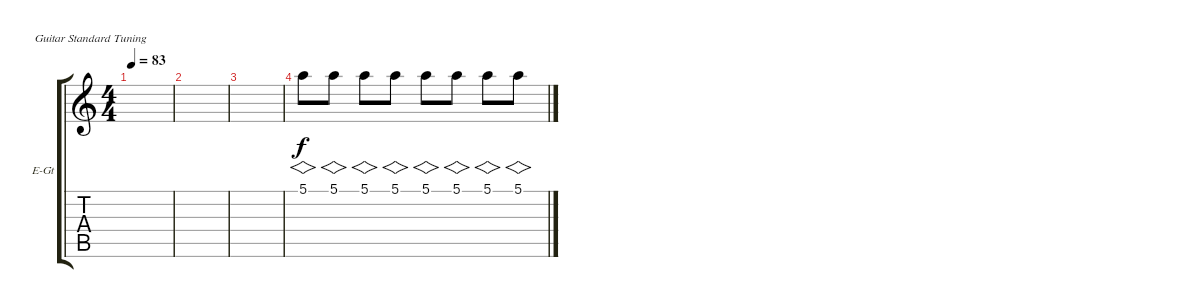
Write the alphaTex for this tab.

\defaultSystemsLayout 4
\bracketExtendMode groupsimilarinstruments
\firstSystemTrackNameOrientation horizontal
\otherSystemsTrackNameOrientation horizontal
\track ("Lukman" "E-Gt") {instrument overdrivenguitar}
\staff {score tabs}
\tuning (E4 B3 G3 D3 A2 E2)
\ts (4 4)
\tempo 83
\clef g2
\scale
0.485477
\ks c
|
\scale
0.257261 |
\scale
0.257261 |
\scale
0.333333 5.1.8{vs} 5.1.8{vs} 5.1.8{vs} 5.1.8{vs} 5.1.8{vs} 5.1.8{vs} 5.1.8{vs} 5.1.8{vs} |
\scale
0.333333 |
\scale
0.333333
